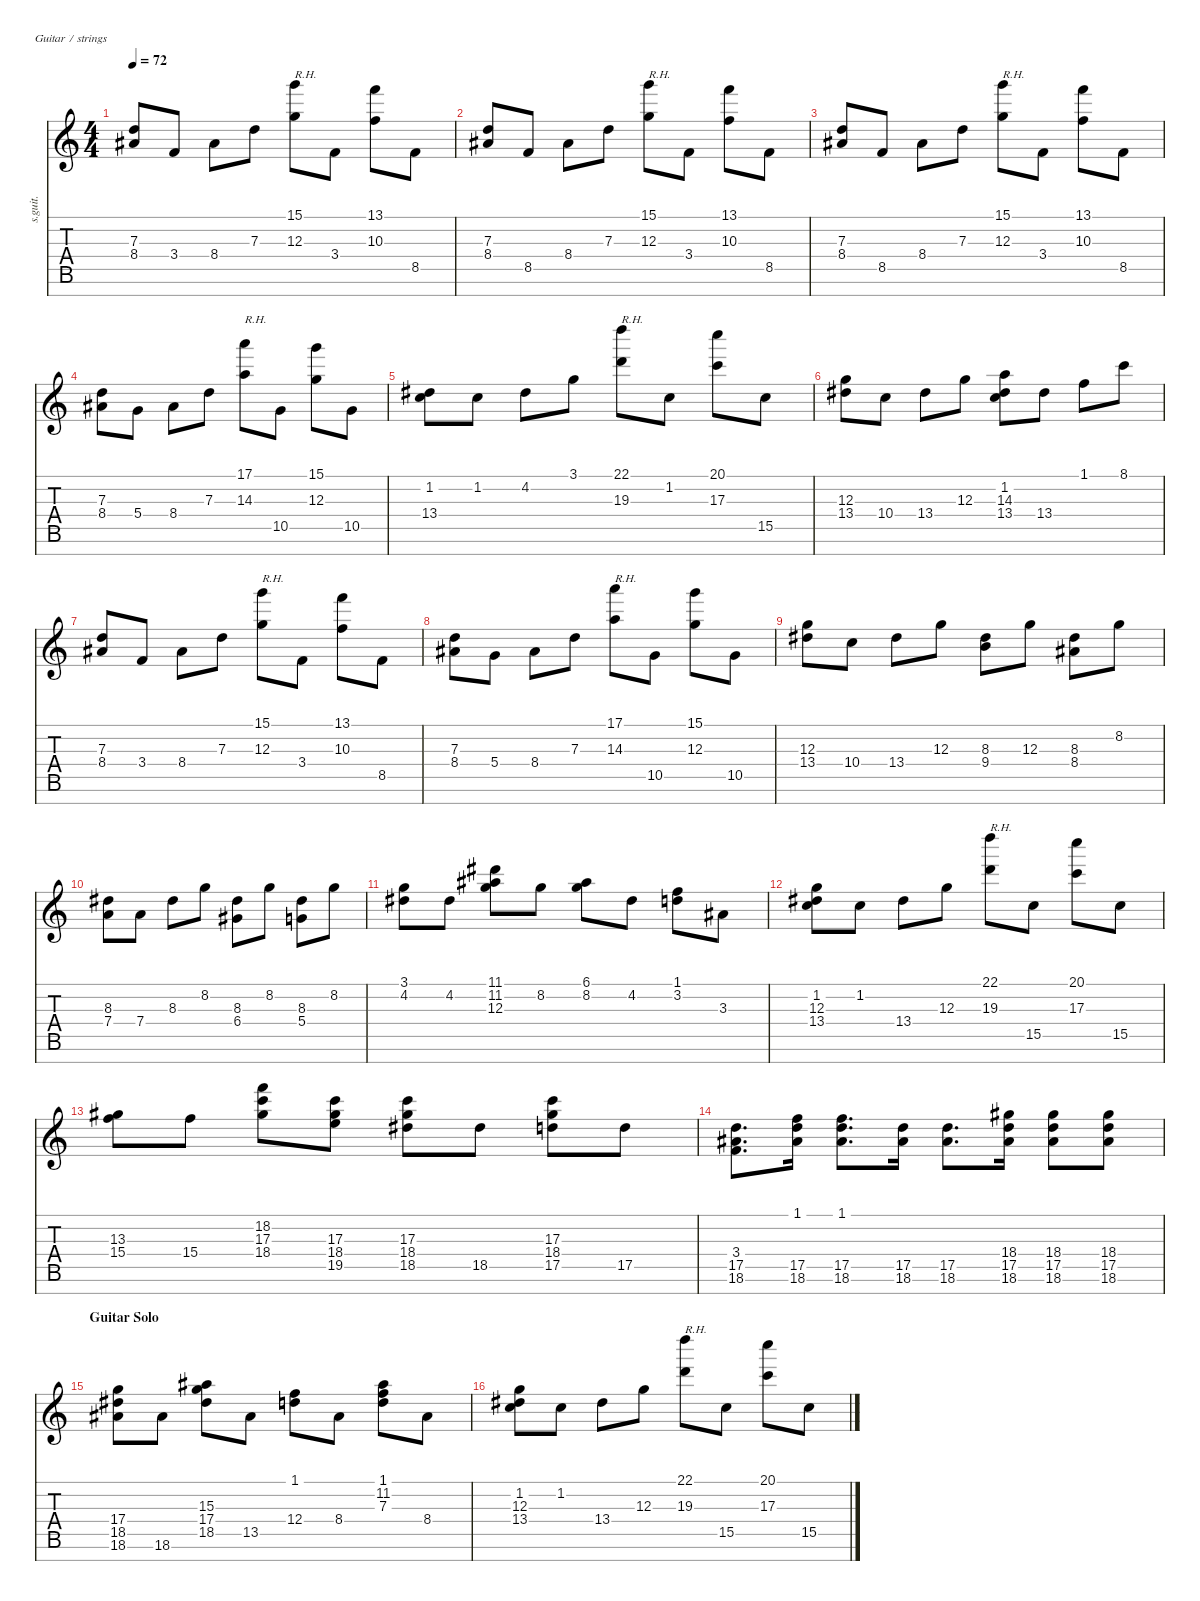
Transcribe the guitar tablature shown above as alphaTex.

\defaultSystemsLayout 4
\hideDynamics
\bracketExtendMode nobrackets
\track ("Freddie | Piano LH" "s.guit.") {instrument brightacousticpiano}
\staff {score tabs}
\tuning (E4 B3 G3 D3 A2 E2 B1)
\displaytranspose 12
\ts (4 4)
\tempo 72
\clef g2
\ks c
(7.3 8.4{acc #}).8{lyrics (0 "") lyrics (1 "") lyrics (2 "") lyrics (3 "") lyrics (4 "") dy f} 3.4.8{lyrics (0 "") lyrics (1 "") lyrics (2 "") lyrics (3 "") lyrics (4 "")} 8.4{acc #}.8{lyrics (0 "") lyrics (1 "") lyrics (2 "") lyrics (3 "") lyrics (4 "")} 7.3.8{lyrics (0 "") lyrics (1 "") lyrics (2 "") lyrics (3 "") lyrics (4 "")} (15.1 12.3).8{txt "R.H." lyrics (0 "") lyrics (1 "") lyrics (2 "") lyrics (3 "") lyrics (4 "")} 3.4.8{lyrics (0 "") lyrics (1 "") lyrics (2 "") lyrics (3 "") lyrics (4 "")} (13.1 10.3).8{lyrics (0 "") lyrics (1 "") lyrics (2 "") lyrics (3 "") lyrics (4 "")} 8.5.8{lyrics (0 "") lyrics (1 "") lyrics (2 "") lyrics (3 "") lyrics (4 "")} |
(7.3 8.4{acc #}).8{lyrics (0 "") lyrics (1 "") lyrics (2 "") lyrics (3 "") lyrics (4 "")} 8.5.8{lyrics (0 "") lyrics (1 "") lyrics (2 "") lyrics (3 "") lyrics (4 "")} 8.4{acc #}.8{lyrics (0 "") lyrics (1 "") lyrics (2 "") lyrics (3 "") lyrics (4 "")} 7.3.8{lyrics (0 "") lyrics (1 "") lyrics (2 "") lyrics (3 "") lyrics (4 "")} (15.1 12.3).8{txt "R.H." lyrics (0 "") lyrics (1 "") lyrics (2 "") lyrics (3 "") lyrics (4 "")} 3.4.8{lyrics (0 "") lyrics (1 "") lyrics (2 "") lyrics (3 "") lyrics (4 "")} (13.1 10.3).8{lyrics (0 "") lyrics (1 "") lyrics (2 "") lyrics (3 "") lyrics (4 "")} 8.5.8{lyrics (0 "") lyrics (1 "") lyrics (2 "") lyrics (3 "") lyrics (4 "")} |
(7.3 8.4{acc #}).8{lyrics (0 "") lyrics (1 "") lyrics (2 "") lyrics (3 "") lyrics (4 "")} 8.5.8{lyrics (0 "") lyrics (1 "") lyrics (2 "") lyrics (3 "") lyrics (4 "")} 8.4{acc #}.8{lyrics (0 "") lyrics (1 "") lyrics (2 "") lyrics (3 "") lyrics (4 "")} 7.3.8{lyrics (0 "") lyrics (1 "") lyrics (2 "") lyrics (3 "") lyrics (4 "")} (15.1 12.3).8{txt "R.H." lyrics (0 "") lyrics (1 "") lyrics (2 "") lyrics (3 "") lyrics (4 "")} 3.4.8{lyrics (0 "") lyrics (1 "") lyrics (2 "") lyrics (3 "") lyrics (4 "")} (13.1 10.3).8{lyrics (0 "") lyrics (1 "") lyrics (2 "") lyrics (3 "") lyrics (4 "")} 8.5.8{lyrics (0 "") lyrics (1 "") lyrics (2 "") lyrics (3 "") lyrics (4 "")} |
(7.3 8.4{acc #}).8{lyrics (0 "") lyrics (1 "") lyrics (2 "") lyrics (3 "") lyrics (4 "")} 5.4.8{lyrics (0 "") lyrics (1 "") lyrics (2 "") lyrics (3 "") lyrics (4 "")} 8.4{acc #}.8{lyrics (0 "") lyrics (1 "") lyrics (2 "") lyrics (3 "") lyrics (4 "")} 7.3.8{lyrics (0 "") lyrics (1 "") lyrics (2 "") lyrics (3 "") lyrics (4 "")} (17.1 14.3).8{txt "R.H." lyrics (0 "") lyrics (1 "") lyrics (2 "") lyrics (3 "") lyrics (4 "")} 10.5.8{lyrics (0 "") lyrics (1 "") lyrics (2 "") lyrics (3 "") lyrics (4 "")} (15.1 12.3).8{lyrics (0 "") lyrics (1 "") lyrics (2 "") lyrics (3 "") lyrics (4 "")} 10.5.8{lyrics (0 "") lyrics (1 "") lyrics (2 "") lyrics (3 "") lyrics (4 "")} |
(1.2 13.4{acc #}).8{lyrics (0 "") lyrics (1 "") lyrics (2 "") lyrics (3 "") lyrics (4 "")} 1.2.8{lyrics (0 "") lyrics (1 "") lyrics (2 "") lyrics (3 "") lyrics (4 "")} 4.2{acc #}.8{lyrics (0 "") lyrics (1 "") lyrics (2 "") lyrics (3 "") lyrics (4 "")} 3.1.8{lyrics (0 "") lyrics (1 "") lyrics (2 "") lyrics (3 "") lyrics (4 "")} (22.1 19.3).8{txt "R.H." lyrics (0 "") lyrics (1 "") lyrics (2 "") lyrics (3 "") lyrics (4 "")} 1.2.8{lyrics (0 "") lyrics (1 "") lyrics (2 "") lyrics (3 "") lyrics (4 "")} (20.1 17.3).8{lyrics (0 "") lyrics (1 "") lyrics (2 "") lyrics (3 "") lyrics (4 "")} 15.5.8{lyrics (0 "") lyrics (1 "") lyrics (2 "") lyrics (3 "") lyrics (4 "")} |
(12.3 13.4{acc #}).8{lyrics (0 "") lyrics (1 "") lyrics (2 "") lyrics (3 "") lyrics (4 "")} 10.4.8{lyrics (0 "") lyrics (1 "") lyrics (2 "") lyrics (3 "") lyrics (4 "")} 13.4{acc #}.8{lyrics (0 "") lyrics (1 "") lyrics (2 "") lyrics (3 "") lyrics (4 "")} 12.3.8{lyrics (0 "") lyrics (1 "") lyrics (2 "") lyrics (3 "") lyrics (4 "")} (1.2 14.3 13.4{acc #}).8{lyrics (0 "") lyrics (1 "") lyrics (2 "") lyrics (3 "") lyrics (4 "")} 13.4{acc #}.8{lyrics (0 "") lyrics (1 "") lyrics (2 "") lyrics (3 "") lyrics (4 "")} 1.1.8{lyrics (0 "") lyrics (1 "") lyrics (2 "") lyrics (3 "") lyrics (4 "")} 8.1.8{lyrics (0 "") lyrics (1 "") lyrics (2 "") lyrics (3 "") lyrics (4 "")} |
(7.3 8.4{acc #}).8{lyrics (0 "") lyrics (1 "") lyrics (2 "") lyrics (3 "") lyrics (4 "")} 3.4.8{lyrics (0 "") lyrics (1 "") lyrics (2 "") lyrics (3 "") lyrics (4 "")} 8.4{acc #}.8{lyrics (0 "") lyrics (1 "") lyrics (2 "") lyrics (3 "") lyrics (4 "")} 7.3.8{lyrics (0 "") lyrics (1 "") lyrics (2 "") lyrics (3 "") lyrics (4 "")} (15.1 12.3).8{txt "R.H." lyrics (0 "") lyrics (1 "") lyrics (2 "") lyrics (3 "") lyrics (4 "")} 3.4.8{lyrics (0 "") lyrics (1 "") lyrics (2 "") lyrics (3 "") lyrics (4 "")} (13.1 10.3).8{lyrics (0 "") lyrics (1 "") lyrics (2 "") lyrics (3 "") lyrics (4 "")} 8.5.8{lyrics (0 "") lyrics (1 "") lyrics (2 "") lyrics (3 "") lyrics (4 "")} |
(7.3 8.4{acc #}).8{lyrics (0 "") lyrics (1 "") lyrics (2 "") lyrics (3 "") lyrics (4 "")} 5.4.8{lyrics (0 "") lyrics (1 "") lyrics (2 "") lyrics (3 "") lyrics (4 "")} 8.4{acc #}.8{lyrics (0 "") lyrics (1 "") lyrics (2 "") lyrics (3 "") lyrics (4 "")} 7.3.8{lyrics (0 "") lyrics (1 "") lyrics (2 "") lyrics (3 "") lyrics (4 "")} (17.1 14.3).8{txt "R.H." lyrics (0 "") lyrics (1 "") lyrics (2 "") lyrics (3 "") lyrics (4 "")} 10.5.8{lyrics (0 "") lyrics (1 "") lyrics (2 "") lyrics (3 "") lyrics (4 "")} (15.1 12.3).8{lyrics (0 "") lyrics (1 "") lyrics (2 "") lyrics (3 "") lyrics (4 "")} 10.5.8{lyrics (0 "") lyrics (1 "") lyrics (2 "") lyrics (3 "") lyrics (4 "")} |
(12.3 13.4{acc #}).8{lyrics (0 "") lyrics (1 "") lyrics (2 "") lyrics (3 "") lyrics (4 "")} 10.4.8{lyrics (0 "") lyrics (1 "") lyrics (2 "") lyrics (3 "") lyrics (4 "")} 13.4{acc #}.8{lyrics (0 "") lyrics (1 "") lyrics (2 "") lyrics (3 "") lyrics (4 "")} 12.3.8{lyrics (0 "") lyrics (1 "") lyrics (2 "") lyrics (3 "") lyrics (4 "")} (8.3{acc #} 9.4).8{lyrics (0 "") lyrics (1 "") lyrics (2 "") lyrics (3 "") lyrics (4 "")} 12.3.8{lyrics (0 "") lyrics (1 "") lyrics (2 "") lyrics (3 "") lyrics (4 "")} (8.3{acc #} 8.4{acc #}).8{lyrics (0 "") lyrics (1 "") lyrics (2 "") lyrics (3 "") lyrics (4 "")} 8.2.8{lyrics (0 "") lyrics (1 "") lyrics (2 "") lyrics (3 "") lyrics (4 "")} |
(8.3{acc #} 7.4).8{lyrics (0 "") lyrics (1 "") lyrics (2 "") lyrics (3 "") lyrics (4 "")} 7.4.8{lyrics (0 "") lyrics (1 "") lyrics (2 "") lyrics (3 "") lyrics (4 "")} 8.3{acc #}.8{lyrics (0 "") lyrics (1 "") lyrics (2 "") lyrics (3 "") lyrics (4 "")} 8.2.8{lyrics (0 "") lyrics (1 "") lyrics (2 "") lyrics (3 "") lyrics (4 "")} (8.3{acc #} 6.4{acc #}).8{lyrics (0 "") lyrics (1 "") lyrics (2 "") lyrics (3 "") lyrics (4 "")} 8.2.8{lyrics (0 "") lyrics (1 "") lyrics (2 "") lyrics (3 "") lyrics (4 "")} (8.3{acc #} 5.4).8{lyrics (0 "") lyrics (1 "") lyrics (2 "") lyrics (3 "") lyrics (4 "")} 8.2.8{lyrics (0 "") lyrics (1 "") lyrics (2 "") lyrics (3 "") lyrics (4 "")} |
(3.1 4.2{acc #}).8{lyrics (0 "") lyrics (1 "") lyrics (2 "") lyrics (3 "") lyrics (4 "")} 4.2{acc #}.8{lyrics (0 "") lyrics (1 "") lyrics (2 "") lyrics (3 "") lyrics (4 "")} (11.1{acc #} 11.2{acc #} 12.3).8{lyrics (0 "") lyrics (1 "") lyrics (2 "") lyrics (3 "") lyrics (4 "")} 8.2.8{lyrics (0 "") lyrics (1 "") lyrics (2 "") lyrics (3 "") lyrics (4 "")} (6.1{acc #} 8.2).8{lyrics (0 "") lyrics (1 "") lyrics (2 "") lyrics (3 "") lyrics (4 "")} 4.2{acc #}.8{lyrics (0 "") lyrics (1 "") lyrics (2 "") lyrics (3 "") lyrics (4 "")} (1.1 3.2).8{lyrics (0 "") lyrics (1 "") lyrics (2 "") lyrics (3 "") lyrics (4 "")} 3.3{acc #}.8{lyrics (0 "") lyrics (1 "") lyrics (2 "") lyrics (3 "") lyrics (4 "")} |
(1.2 12.3 13.4{acc #}).8{lyrics (0 "") lyrics (1 "") lyrics (2 "") lyrics (3 "") lyrics (4 "")} 1.2.8{lyrics (0 "") lyrics (1 "") lyrics (2 "") lyrics (3 "") lyrics (4 "")} 13.4{acc #}.8{lyrics (0 "") lyrics (1 "") lyrics (2 "") lyrics (3 "") lyrics (4 "")} 12.3.8{lyrics (0 "") lyrics (1 "") lyrics (2 "") lyrics (3 "") lyrics (4 "")} (22.1 19.3).8{txt "R.H." lyrics (0 "") lyrics (1 "") lyrics (2 "") lyrics (3 "") lyrics (4 "")} 15.5.8{lyrics (0 "") lyrics (1 "") lyrics (2 "") lyrics (3 "") lyrics (4 "")} (20.1 17.3).8{lyrics (0 "") lyrics (1 "") lyrics (2 "") lyrics (3 "") lyrics (4 "")} 15.5.8{lyrics (0 "") lyrics (1 "") lyrics (2 "") lyrics (3 "") lyrics (4 "")} |
(13.3{acc #} 15.4).8{lyrics (0 "") lyrics (1 "") lyrics (2 "") lyrics (3 "") lyrics (4 "")} 15.4.8{lyrics (0 "") lyrics (1 "") lyrics (2 "") lyrics (3 "") lyrics (4 "")} (18.2 17.3 18.4{acc #}).8{lyrics (0 "") lyrics (1 "") lyrics (2 "") lyrics (3 "") lyrics (4 "")} (17.3 18.4{acc #} 19.5).8{lyrics (0 "") lyrics (1 "") lyrics (2 "") lyrics (3 "") lyrics (4 "")} (17.3 18.4{acc #} 18.5{acc #}).8{lyrics (0 "") lyrics (1 "") lyrics (2 "") lyrics (3 "") lyrics (4 "")} 18.5{acc #}.8{lyrics (0 "") lyrics (1 "") lyrics (2 "") lyrics (3 "") lyrics (4 "")} (17.3 18.4{acc #} 17.5).8{lyrics (0 "") lyrics (1 "") lyrics (2 "") lyrics (3 "") lyrics (4 "")} 17.5.8{lyrics (0 "") lyrics (1 "") lyrics (2 "") lyrics (3 "") lyrics (4 "")} |
(3.4 17.5 18.6{acc #}).8{d lyrics (0 "") lyrics (1 "") lyrics (2 "") lyrics (3 "") lyrics (4 "")} (1.1 17.5 18.6{acc #}).16{lyrics (0 "") lyrics (1 "") lyrics (2 "") lyrics (3 "") lyrics (4 "")} (1.1 17.5 18.6{acc #}).8{d lyrics (0 "") lyrics (1 "") lyrics (2 "") lyrics (3 "") lyrics (4 "")} (17.5 18.6{acc #}).16{lyrics (0 "") lyrics (1 "") lyrics (2 "") lyrics (3 "") lyrics (4 "")} (17.5 18.6{acc #}).8{d lyrics (0 "") lyrics (1 "") lyrics (2 "") lyrics (3 "") lyrics (4 "")} (18.4{acc #} 17.5 18.6{acc #}).16{lyrics (0 "") lyrics (1 "") lyrics (2 "") lyrics (3 "") lyrics (4 "")} (18.4{acc #} 17.5 18.6{acc #}).8{lyrics (0 "") lyrics (1 "") lyrics (2 "") lyrics (3 "") lyrics (4 "")} (18.4{acc #} 17.5 18.6{acc #}).8{lyrics (0 "") lyrics (1 "") lyrics (2 "") lyrics (3 "") lyrics (4 "")} |
\section ("" "Guitar Solo")
(17.4 18.5{acc #} 18.6{acc #}).8{lyrics (0 "") lyrics (1 "") lyrics (2 "") lyrics (3 "") lyrics (4 "")} 18.6{acc #}.8{lyrics (0 "") lyrics (1 "") lyrics (2 "") lyrics (3 "") lyrics (4 "")} (15.3{acc #} 17.4 18.5{acc #}).8{lyrics (0 "") lyrics (1 "") lyrics (2 "") lyrics (3 "") lyrics (4 "")} 13.5{acc #}.8{lyrics (0 "") lyrics (1 "") lyrics (2 "") lyrics (3 "") lyrics (4 "")} (1.1 12.4).8{lyrics (0 "") lyrics (1 "") lyrics (2 "") lyrics (3 "") lyrics (4 "")} 8.4{acc #}.8{lyrics (0 "") lyrics (1 "") lyrics (2 "") lyrics (3 "") lyrics (4 "")} (1.1 11.2{acc #} 7.3).8{lyrics (0 "") lyrics (1 "") lyrics (2 "") lyrics (3 "") lyrics (4 "")} 8.4{acc #}.8{lyrics (0 "") lyrics (1 "") lyrics (2 "") lyrics (3 "") lyrics (4 "")} |
(1.2 12.3 13.4{acc #}).8{lyrics (0 "") lyrics (1 "") lyrics (2 "") lyrics (3 "") lyrics (4 "")} 1.2.8{lyrics (0 "") lyrics (1 "") lyrics (2 "") lyrics (3 "") lyrics (4 "")} 13.4{acc #}.8{lyrics (0 "") lyrics (1 "") lyrics (2 "") lyrics (3 "") lyrics (4 "")} 12.3.8{lyrics (0 "") lyrics (1 "") lyrics (2 "") lyrics (3 "") lyrics (4 "")} (22.1 19.3).8{txt "R.H." lyrics (0 "") lyrics (1 "") lyrics (2 "") lyrics (3 "") lyrics (4 "")} 15.5.8{lyrics (0 "") lyrics (1 "") lyrics (2 "") lyrics (3 "") lyrics (4 "")} (20.1 17.3).8{lyrics (0 "") lyrics (1 "") lyrics (2 "") lyrics (3 "") lyrics (4 "")} 15.5.8{lyrics (0 "") lyrics (1 "") lyrics (2 "") lyrics (3 "") lyrics (4 "")}
